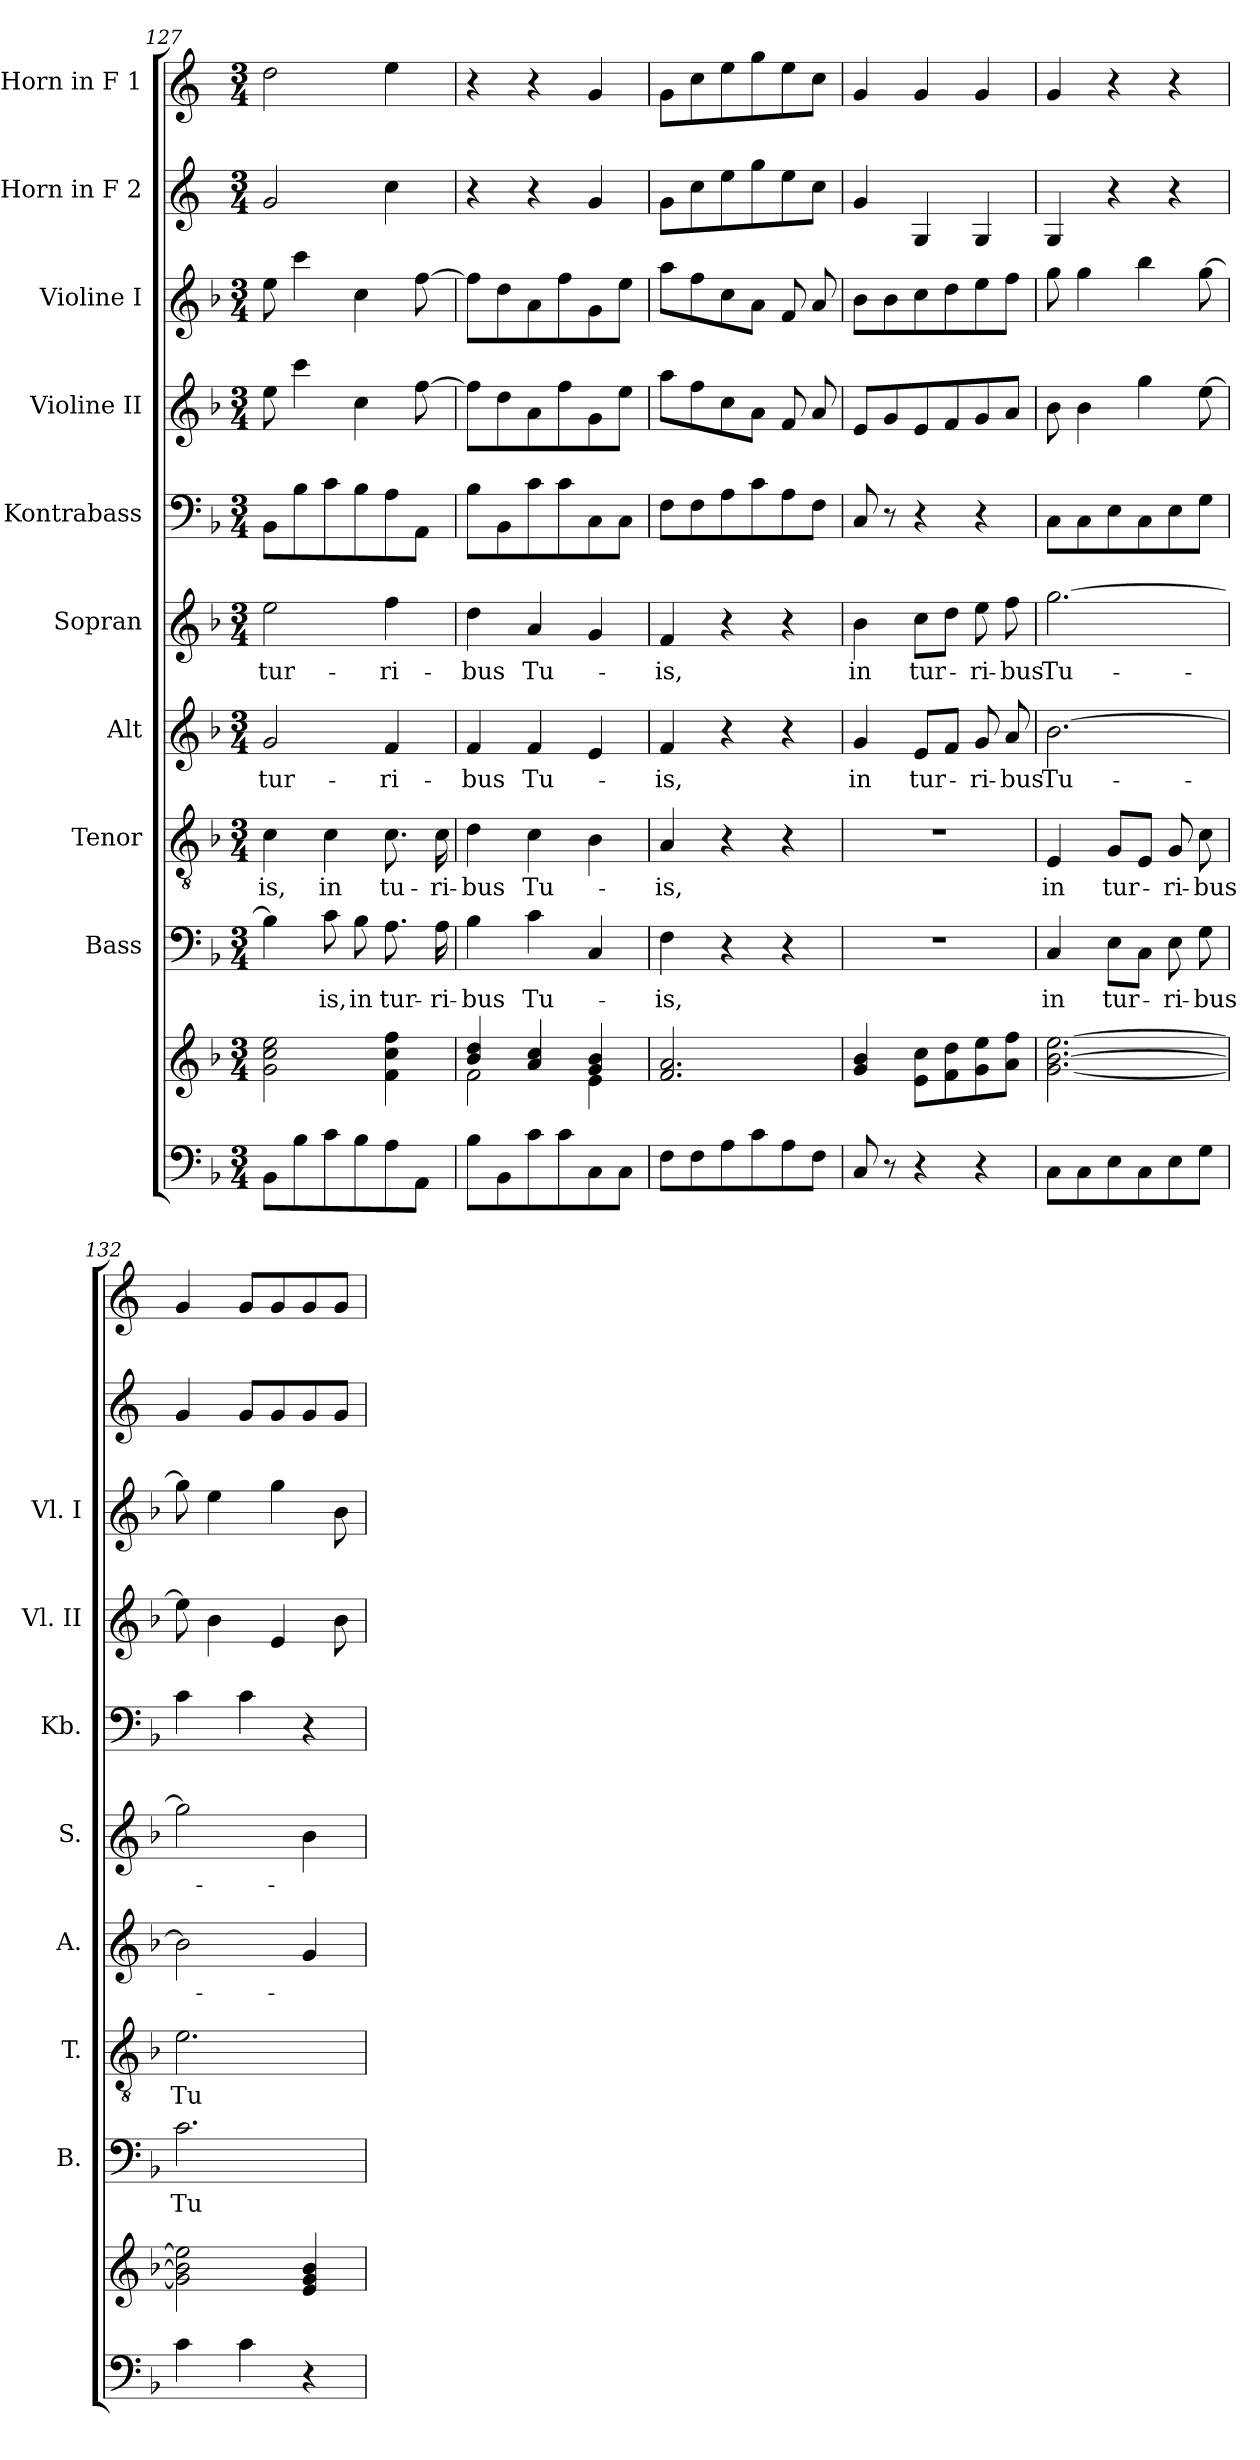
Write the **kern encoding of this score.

**kern	**kern	**kern	**text	**kern	**text	**kern	**text	**kern	**text	**kern	**kern	**kern	**kern	**kern
*part10	*part10	*part9	*part9	*part8	*part8	*part7	*part7	*part6	*part6	*part5	*part4	*part3	*part2	*part1
*staff11	*staff10	*staff9	*staff9	*staff8	*staff8	*staff7	*staff7	*staff6	*staff6	*staff5	*staff4	*staff3	*staff2	*staff1
*	*	*I"Bass	*	*I"Tenor	*	*I"Alt	*	*I"Sopran	*	*I"Kontrabass	*I"Violine II	*I"Violine I	*I"Horn in F 2	*I"Horn in F 1
*	*	*I'B.	*	*I'T.	*	*I'A.	*	*I'S.	*	*I'Kb.	*I'Vl. II	*I'Vl. I	*	*
*clefF4	*clefG2	*clefF4	*	*clefGv2	*	*clefG2	*	*clefG2	*	*clefF4	*clefG2	*clefG2	*clefG2	*clefG2
*	*	*	*	*	*	*	*	*	*	*ITrd7c12	*	*	*ITrd4c7	*ITrd4c7
*k[b-]	*k[b-]	*k[b-]	*	*k[b-]	*	*k[b-]	*	*k[b-]	*	*k[b-]	*k[b-]	*k[b-]	*k[b-]	*k[b-]
*F:	*F:	*F:	*	*F:	*	*F:	*	*F:	*	*F:	*F:	*F:	*F:	*F:
*M3/4	*M3/4	*M3/4	*	*M3/4	*	*M3/4	*	*M3/4	*	*M3/4	*M3/4	*M3/4	*M3/4	*M3/4
=127	=127	=127	=127	=127	=127	=127	=127	=127	=127	=127	=127	=127	=127	=127
!	!	!	!	!	!LO:LY:b	!	!LO:LY:b	!	!LO:LY:b	!	!	!	!	!
8BB-\L	2g\ 2cc\ 2ee\	4B-\]	.	4c\	-is,	2g/	tur-	2ee\	tur-	8BBB-\L	8ee\	8ee\	2c/	2g\
8B-\	.	.	.	.	.	.	.	.	.	8BB-\	4ccc\	4ccc\	.	.
!	!	!	!LO:LY:b	!	!LO:LY:b	!	!	!	!	!	!	!	!	!
8c\	.	8c\	-is,	4c\	in	.	.	.	.	8C\	.	.	.	.
!	!	!	!LO:LY:b	!	!	!	!	!	!	!	!	!	!	!
8B-\	.	8B-\	in	.	.	.	.	.	.	8BB-\	4cc\	4cc\	.	.
!	!	!	!LO:LY:b	!	!LO:LY:b	!	!LO:LY:b	!	!LO:LY:b	!	!	!	!	!
8A\	4f\ 4cc\ 4ff\	8.A\	tur-	8.c\	tu-	4f/	-ri-	4ff\	-ri-	8AA\	.	.	4f\	4a\
8AA\J	.	.	.	.	.	.	.	.	.	8AAA\J	[8ff\	[8ff\	.	.
!	!	!	!LO:LY:b	!	!LO:LY:b	!	!	!	!	!	!	!	!	!
.	.	16A\	-ri-	16c\	-ri-	.	.	.	.	.	.	.	.	.
=128	=128	=128	=128	=128	=128	=128	=128	=128	=128	=128	=128	=128	=128	=128
*	*^	*	*	*	*	*	*	*	*	*	*	*	*	*
!	!	!	!	!LO:LY:b	!	!LO:LY:b	!	!LO:LY:b	!	!LO:LY:b	!	!	!	!	!
8B-\L	4b-/ 4dd/	2f\	4B-\	-bus	4d\	-bus	4f/	-bus	4dd\	-bus	8BB-\L	8ff\L]	8ff\L]	4r	4r
8BB-\	.	.	.	.	.	.	.	.	.	.	8BBB-\	8dd\	8dd\	.	.
!	!	!	!	!LO:LY:b	!	!LO:LY:b	!	!LO:LY:b	!	!LO:LY:b	!	!	!	!	!
8c\	4a/ 4cc/	.	4c\	Tu-	4c\	Tu-	4f/	Tu-	4a/	Tu-	8C\	8a\	8a\	4r	4r
8c\	.	.	.	.	.	.	.	.	.	.	8C\	8ff\	8ff\	.	.
8C\	4g/ 4b-/	4e\	4C/	.	4B-\	.	4e/	.	4g/	.	8CC\	8g\	8g\	4c/	4c/
8C\J	.	.	.	.	.	.	.	.	.	.	8CC\J	8ee\J	8ee\J	.	.
*	*v	*v	*	*	*	*	*	*	*	*	*	*	*	*	*
=129	=129	=129	=129	=129	=129	=129	=129	=129	=129	=129	=129	=129	=129	=129
!	!	!	!LO:LY:b	!	!LO:LY:b	!	!LO:LY:b	!	!LO:LY:b	!	!	!	!	!
8F\L	2.f/ 2.a/	4F\	-is,	4A/	-is,	4f/	-is,	4f/	-is,	8FF\L	8aa\L	8aa\L	8c\L	8c\L
8F\	.	.	.	.	.	.	.	.	.	8FF\	8ff\	8ff\	8f\	8f\
8A\	.	4r	.	4r	.	4r	.	4r	.	8AA\	8cc\	8cc\	8a\	8a\
8c\	.	.	.	.	.	.	.	.	.	8C\	8a\J	8a\J	8cc\	8cc\
8A\	.	4r	.	4r	.	4r	.	4r	.	8AA\	8f/	8f/	8a\	8a\
8F\J	.	.	.	.	.	.	.	.	.	8FF\J	8a/	8a/	8f\J	8f\J
!!LO:PB:g=z
=130	=130	=130	=130	=130	=130	=130	=130	=130	=130	=130	=130	=130	=130	=130
!	!	!	!	!	!	!	!LO:LY:b	!	!LO:LY:b	!	!	!	!	!
8C/	4g/ 4b-/	2.r	.	2.r	.	4g/	in	4b-\	in	8CC/	8e/L	8b-\L	4c/	4c/
8r	.	.	.	.	.	.	.	.	.	8r	8g/	8b-\	.	.
!	!	!	!	!	!	!	!LO:LY:b	!	!LO:LY:b	!	!	!	!	!
4r	8e\ 8cc\L	.	.	.	.	8e/L	tur-	8cc\L	tur-	4r	8e/	8cc\	4C/	4c/
.	8f\ 8dd\	.	.	.	.	8f/J	.	8dd\J	.	.	8f/	8dd\	.	.
!	!	!	!	!	!	!	!LO:LY:b	!	!LO:LY:b	!	!	!	!	!
4r	8g\ 8ee\	.	.	.	.	8g/	-ri-	8ee\	-ri-	4r	8g/	8ee\	4C/	4c/
!	!	!	!	!	!	!	!LO:LY:b	!	!LO:LY:b	!	!	!	!	!
.	8a\ 8ff\J	.	.	.	.	8a/	-bus	8ff\	-bus	.	8a/J	8ff\J	.	.
=131	=131	=131	=131	=131	=131	=131	=131	=131	=131	=131	=131	=131	=131	=131
!	!	!	!LO:LY:b	!	!LO:LY:b	!	!LO:LY:b	!	!LO:LY:b	!	!	!	!	!
8C\L	[2.g\ [2.b-\ [2.ee\	4C/	in	4E/	in	[2.b-\	Tu-	[2.gg\	Tu-	8CC\L	8b-\	8gg\	4C/	4c/
8C\	.	.	.	.	.	.	.	.	.	8CC\	4b-\	4gg\	.	.
!	!	!	!LO:LY:b	!	!LO:LY:b	!	!	!	!	!	!	!	!	!
8E\	.	8E\L	tur-	8G/L	tur-	.	.	.	.	8EE\	.	.	4r	4r
8C\	.	8C\J	.	8E/J	.	.	.	.	.	8CC\	4gg\	4bb-\	.	.
!	!	!	!LO:LY:b	!	!LO:LY:b	!	!	!	!	!	!	!	!	!
8E\	.	8E\	-ri-	8G/	-ri-	.	.	.	.	8EE\	.	.	4r	4r
!	!	!	!LO:LY:b	!	!LO:LY:b	!	!	!	!	!	!	!	!	!
8G\J	.	8G\	-bus	8c\	-bus	.	.	.	.	8GG\J	[8ee\	[8gg\	.	.
=132	=132	=132	=132	=132	=132	=132	=132	=132	=132	=132	=132	=132	=132	=132
!	!	!	!LO:LY:b	!	!LO:LY:b	!	!	!	!	!	!	!	!	!
4c\	2g\] 2b-\] 2ee\]	2.c\	Tu-	2.e\	Tu-	2b-\]	.	2gg\]	.	4C\	8ee\]	8gg\]	4c/	4c/
.	.	.	.	.	.	.	.	.	.	.	4b-\	4ee\	.	.
4c\	.	.	.	.	.	.	.	.	.	4C\	.	.	8c/L	8c/L
.	.	.	.	.	.	.	.	.	.	.	4e/	4gg\	8c/	8c/
4r	4e/ 4g/ 4b-/	.	.	.	.	4g/	.	4b-\	.	4r	.	.	8c/	8c/
.	.	.	.	.	.	.	.	.	.	.	8b-\	8b-\	8c/J	8c/J
=	=	=	=	=	=	=	=	=	=	=	=	=	=	=
*-	*-	*-	*-	*-	*-	*-	*-	*-	*-	*-	*-	*-	*-	*-
